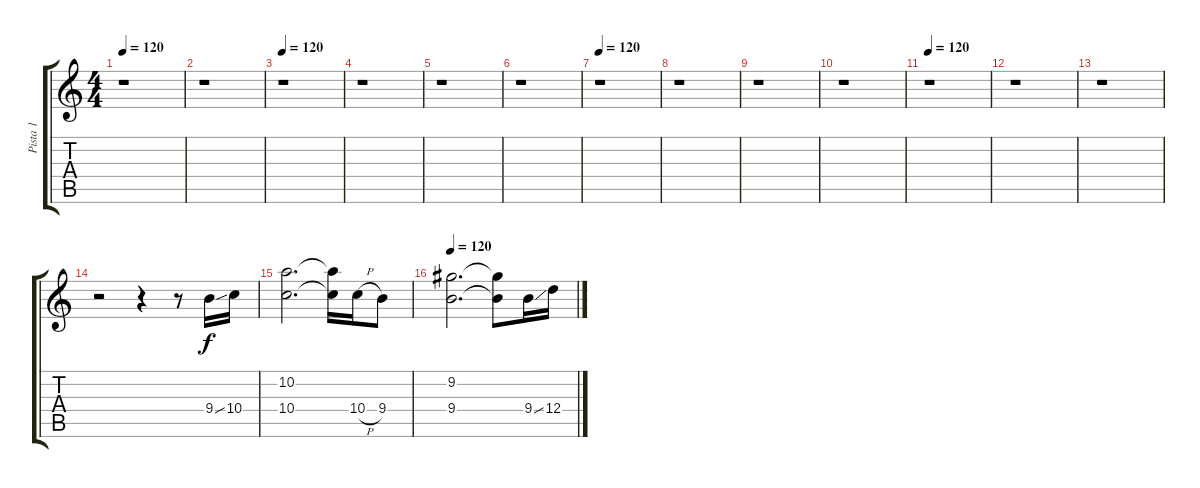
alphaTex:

\track ("Pista 1" "Pista 1") {instrument distortionguitar}
\staff {score tabs}
\tuning (E4 B3 G3 D3 A2 E2) {hide}
\ts (4 4)
\tempo 120
\clef g2
\ks c
r.1{dy f} |
r.1 |
\tempo 120
r.1 |
r.1 |
r.1 |
r.1 |
\tempo 120
r.1 |
r.1 |
r.1 |
r.1 |
\tempo 120
r.1 |
r.1 |
r.1 |
r.2 r.4 r.8 9.4{ss}.16 10.4.16 |
(10.2 10.4).2{d} (10.2{t} 10.4{t}).16 10.4{h}.16 9.4.8 |
\tempo 120
(9.2 9.4).2{d} (9.2{t} 9.4{t}).8 9.4{ss}.16 12.4.16
